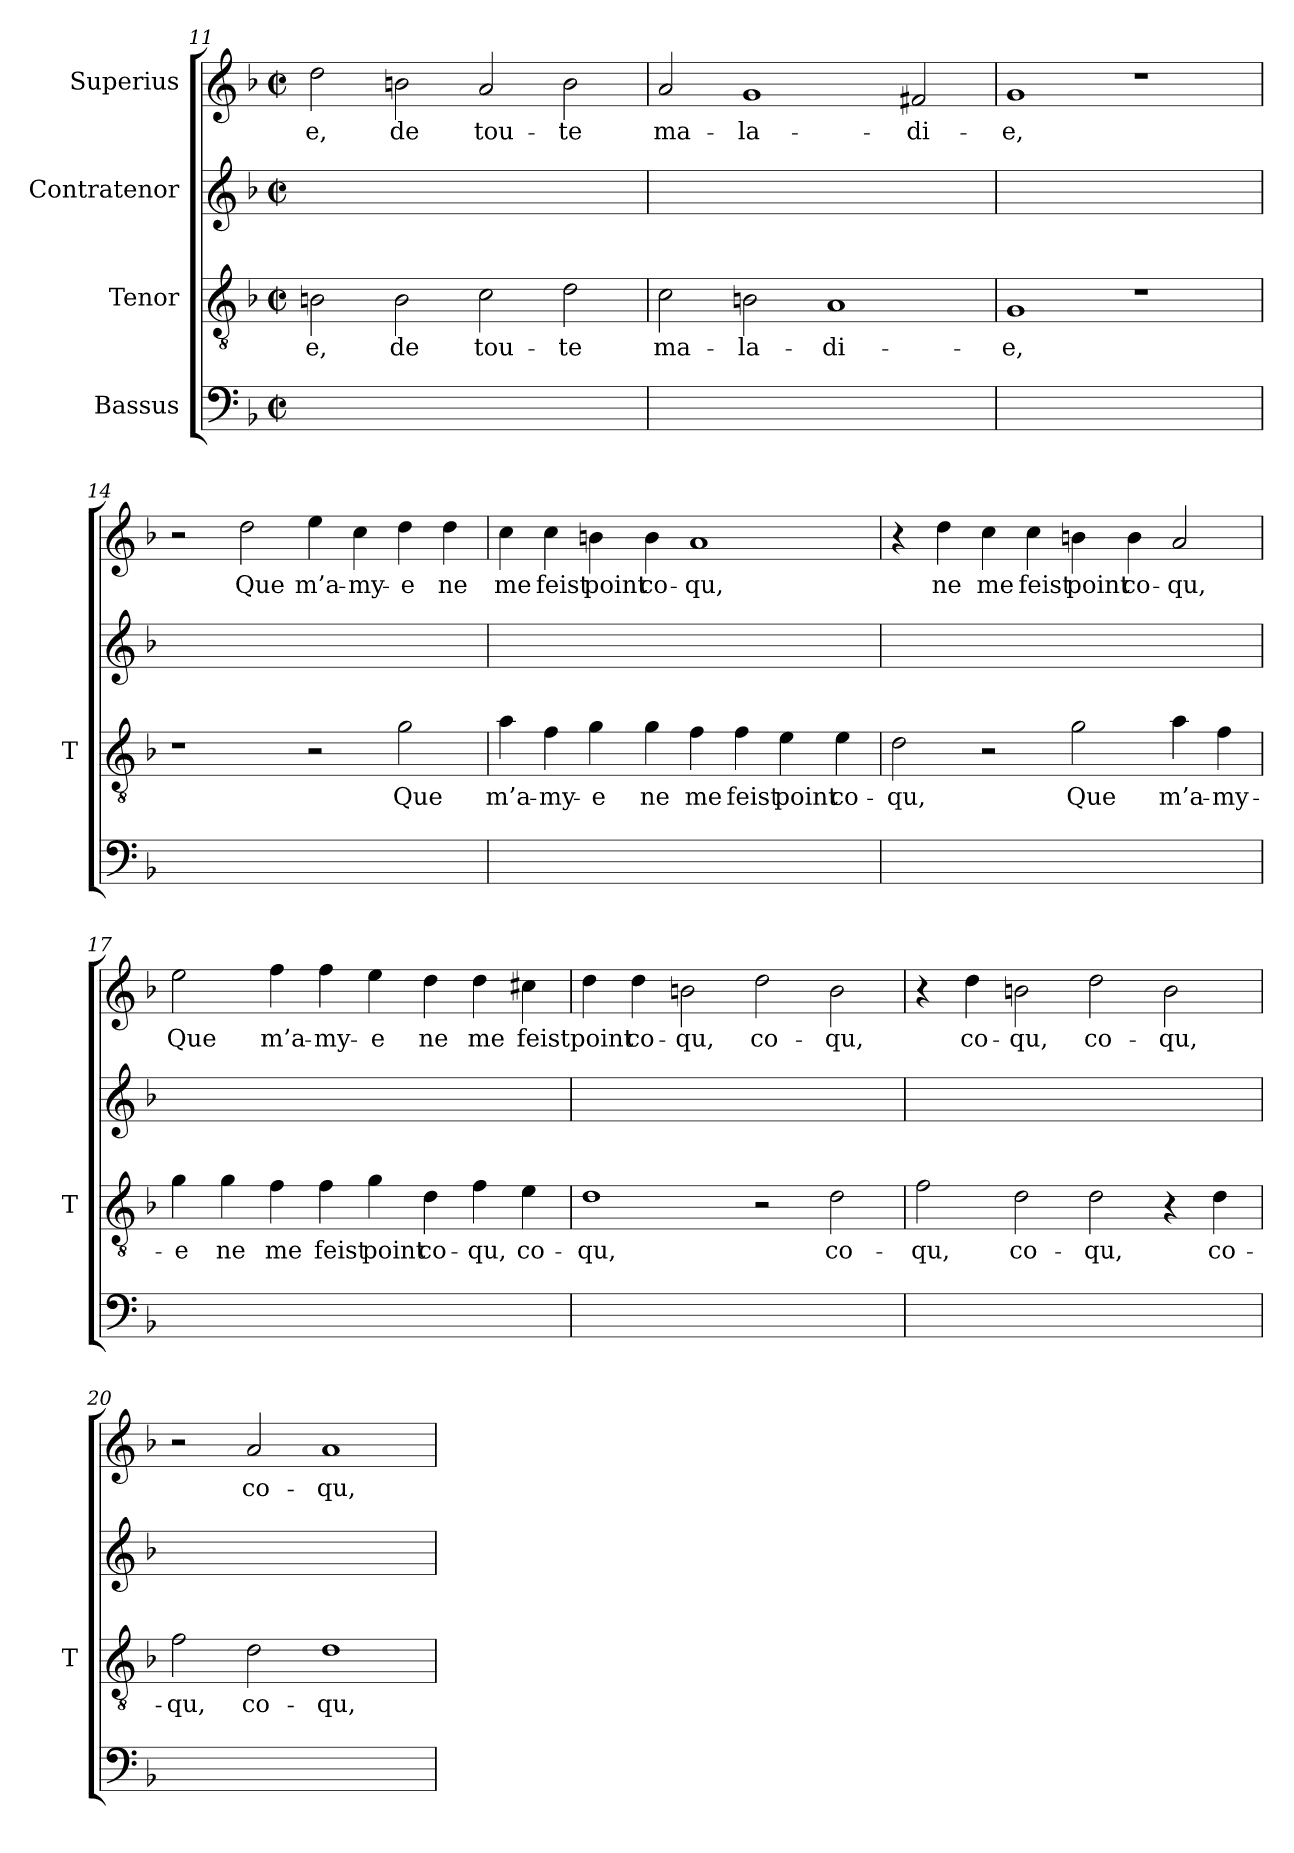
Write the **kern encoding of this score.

**kern	**kern	**text	**kern	**kern	**text
*part4	*part3	*part3	*part2	*part1	*part1
*staff4	*staff3	*staff3	*staff2	*staff1	*staff1
*I"Bassus	*I"Tenor	*	*I"Contratenor	*I"Superius	*
*	*I'T	*	*	*	*
*clefF4	*clefGv2	*	*clefG2	*clefG2	*
*k[b-]	*k[b-]	*	*k[b-]	*k[b-]	*
*F:	*F:	*	*F:	*F:	*
*M2/2	*M2/2	*	*M2/2	*M2/2	*
*met(c|)	*met(c|)	*	*met(c|)	*met(c|)	*
=11	=11	=11	=11	=11	=11
1ryy	2B	-e,	1ryy	2dd	-e,
.	2B	-de	.	2b	-de
1ryy	2c	tou-	1ryy	2a	tou-
.	2d	-te	.	2b	-te
=12	=12	=12	=12	=12	=12
1ryy	2c	ma-	1ryy	2a	ma-
.	2B	la-	.	1g	la-
1ryy	1A	di-	1ryy	.	.
.	.	.	.	2f#X	di-
=13	=13	=13	=13	=13	=13
1ryy	1G	-e,	1ryy	1g	-e,
1ryy	1r	.	1ryy	1r	.
=14	=14	=14	=14	=14	=14
1ryy	1r	.	1ryy	2r	.
.	.	.	.	2dd	-Que
1ryy	2r	.	1ryy	4ee	m’a-
.	.	.	.	4cc	my-
.	2g	-Que	.	4dd	-e
.	.	.	.	4dd	-ne
!!LO:PB:g=z
=15	=15	=15	=15	=15	=15
1ryy	4a	m’a-	1ryy	4cc	-me
.	4f	my-	.	4cc	-feist
.	4g	-e	.	4b	-point
.	4g	-ne	.	4b	co-
1ryy	4f	-me	1ryy	1a	-qu,
.	4f	-feist	.	.	.
.	4e	-point	.	.	.
.	4e	co-	.	.	.
=16	=16	=16	=16	=16	=16
1ryy	2d	-qu,	1ryy	4r	.
.	.	.	.	4dd	-ne
.	2r	.	.	4cc	-me
.	.	.	.	4cc	-feist
1ryy	2g	-Que	1ryy	4b	-point
.	.	.	.	4b	co-
.	4a	m’a-	.	2a	-qu,
.	4f	my-	.	.	.
=17	=17	=17	=17	=17	=17
1ryy	4g	-e	1ryy	2ee	-Que
.	4g	-ne	.	.	.
.	4f	-me	.	4ff	m’a-
.	4f	-feist	.	4ff	my-
1ryy	4g	-point	1ryy	4ee	-e
.	4d	co-	.	4dd	-ne
.	4f	-qu,	.	4dd	-me
.	4e	co-	.	4cc#X	-feist
=18	=18	=18	=18	=18	=18
1ryy	1d	-qu,	1ryy	4dd	-point
.	.	.	.	4dd	co-
.	.	.	.	2b	-qu,
1ryy	2r	.	1ryy	2dd	co-
.	2d	co-	.	2b	-qu,
=19	=19	=19	=19	=19	=19
1ryy	2f	-qu,	1ryy	4r	.
.	.	.	.	4dd	co-
.	2d	co-	.	2b	-qu,
1ryy	2d	-qu,	1ryy	2dd	co-
.	4r	.	.	2b	-qu,
.	4d	co-	.	.	.
=20	=20	=20	=20	=20	=20
1ryy	2f	-qu,	1ryy	2r	.
.	2d	co-	.	2a	co-
1ryy	1d	-qu,	1ryy	1a	-qu,
=	=	=	=	=	=
*-	*-	*-	*-	*-	*-
